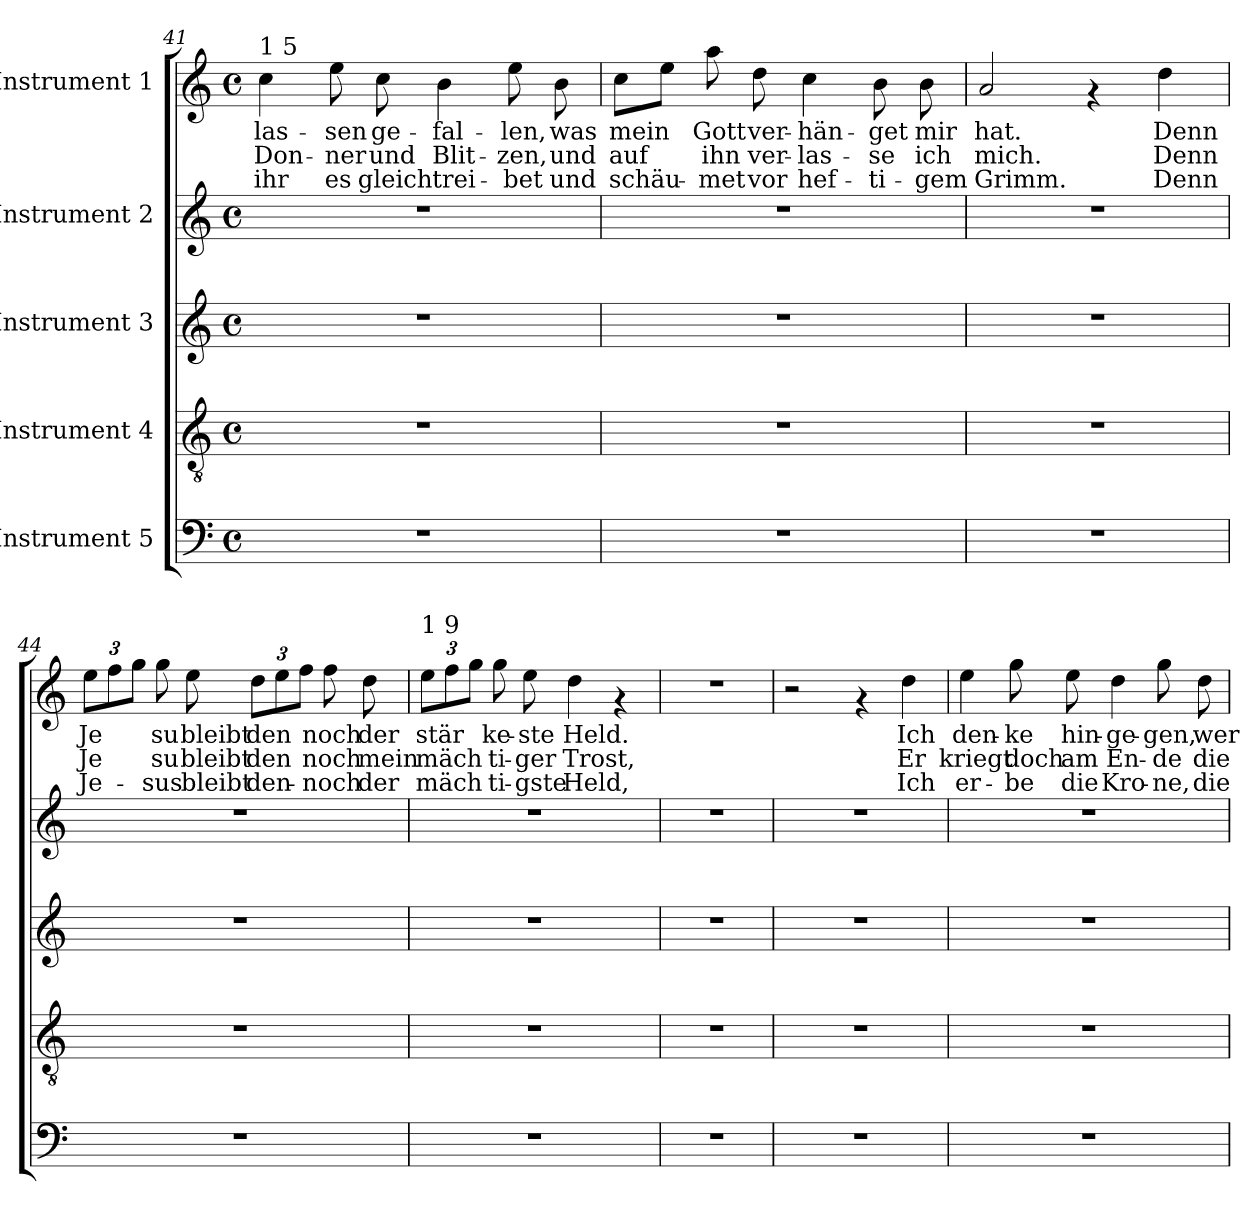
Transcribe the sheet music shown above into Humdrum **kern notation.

**kern	**kern	**kern	**kern	**kern	**text	**text	**text
*part5	*part4	*part3	*part2	*part1	*part1	*part1	*part1
*staff5	*staff4	*staff3	*staff2	*staff1	*staff1	*staff1	*staff1
*I"Instrument 5	*I"Instrument 4	*I"Instrument 3	*I"Instrument 2	*I"Instrument 1	*	*	*
!!LO:PB:g=z
*clefF4	*clefGv2	*clefG2	*clefG2	*clefG2	*	*	*
*k[]	*k[]	*k[]	*k[]	*k[]	*	*	*
*C:	*C:	*C:	*C:	*C:	*	*	*
*M4/4	*M4/4	*M4/4	*M4/4	*M4/4	*	*	*
*met(c)	*met(c)	*met(c)	*met(c)	*met(c)	*	*	*
=41	=41	=41	=41	=41	=41	=41	=41
!	!	!	!	!LO:TX:a:t=1 5	!	!	!
!	!	!	!	!	!LO:LY:b:cj	!LO:LY:b:cj	!LO:LY:b:cj
1r	1r	1r	1r	4cc\	las-	-Don-	-ihr
!	!	!	!	!	!LO:LY:b:cj	!LO:LY:b:cj	!LO:LY:b:cj
.	.	.	.	8ee\	sen	ner	es
!	!	!	!	!	!LO:LY:b:cj	!LO:LY:b:cj	!LO:LY:b:cj
.	.	.	.	8cc\	ge-	-und	gleich
!	!	!	!	!	!LO:LY:b:cj	!LO:LY:b:cj	!LO:LY:b:cj
.	.	.	.	4b\	fal-	-Blit-	-trei-
!	!	!	!	!	!LO:LY:b:cj	!LO:LY:b:cj	!LO:LY:b:cj
.	.	.	.	8ee\	-len,	zen,	bet
!	!	!	!	!	!LO:LY:b:cj	!LO:LY:b:cj	!LO:LY:b:cj
.	.	.	.	8b\	was	und	und
=42	=42	=42	=42	=42	=42	=42	=42
!	!	!	!	!	!LO:LY:b:cj	!LO:LY:b:cj	!LO:LY:b:cj
1r	1r	1r	1r	8cc\L	mein	auf	schäu-
!	!	!	!	!	!LO:LY:b:cj	!LO:LY:b:cj	!LO:LY:b:cj
.	.	.	.	8ee\J	--	-	.
!	!	!	!	!	!LO:LY:b:cj	!LO:LY:b:cj	!LO:LY:b:cj
.	.	.	.	8aa\	Gott	ihn	met
!	!	!	!	!	!LO:LY:b:cj	!LO:LY:b:cj	!LO:LY:b:cj
.	.	.	.	8dd\	ver-	-ver-	-vor
!	!	!	!	!	!LO:LY:b:cj	!LO:LY:b:cj	!LO:LY:b:cj
.	.	.	.	4cc\	hän-	-las-	-hef-
!	!	!	!	!	!LO:LY:b:cj	!LO:LY:b:cj	!LO:LY:b:cj
.	.	.	.	8b\	-get	se	ti-
!	!	!	!	!	!LO:LY:b:cj	!LO:LY:b:cj	!LO:LY:b:cj
.	.	.	.	8b\	-mir	ich	gem
=43	=43	=43	=43	=43	=43	=43	=43
!	!	!	!	!	!LO:LY:b:cj	!LO:LY:b:cj	!LO:LY:b:cj
1r	1r	1r	1r	2a/	hat.	mich.	Grimm.
.	.	.	.	4rf	.	.	.
!	!	!	!	!	!LO:LY:b:cj	!LO:LY:b:cj	!LO:LY:b:cj
.	.	.	.	4dd\	Denn	Denn	Denn
=44	=44	=44	=44	=44	=44	=44	=44
!	!	!	!	!	!LO:LY:b:cj	!LO:LY:b:cj	!LO:LY:b:cj
1r	1r	1r	1r	12ee\L	Je-	-Je-	-Je-
!	!	!	!	!	!LO:LY:b:cj	!LO:LY:b:cj	!LO:LY:b:cj
.	.	.	.	12ff\	--	-	.
!	!	!	!	!	!LO:LY:b:cj	!LO:LY:b:cj	!LO:LY:b:cj
.	.	.	.	12gg\J	-	-	.
!	!	!	!	!	!LO:LY:b:cj	!LO:LY:b:cj	!LO:LY:b:cj
.	.	.	.	8gg\	su	su	sus
!	!	!	!	!	!LO:LY:b:cj	!LO:LY:b:cj	!LO:LY:b:cj
.	.	.	.	8ee\	bleibt	bleibt	bleibt
!	!	!	!	!	!LO:LY:b:cj	!LO:LY:b:cj	!LO:LY:b:cj
.	.	.	.	12dd\L	den-	-den-	-den-
!	!	!	!	!	!LO:LY:b:cj	!LO:LY:b:cj	!LO:LY:b:cj
.	.	.	.	12ee\	--	-	.
!	!	!	!	!	!LO:LY:b:cj	!LO:LY:b:cj	!LO:LY:b:cj
.	.	.	.	12ff\J	-	-	.
!	!	!	!	!	!LO:LY:b:cj	!LO:LY:b:cj	!LO:LY:b:cj
.	.	.	.	8ff\	noch	noch	noch
!	!	!	!	!	!LO:LY:b:cj	!LO:LY:b:cj	!LO:LY:b:cj
.	.	.	.	8dd\	der	mein	der
!!LO:LB:g=z
=45	=45	=45	=45	=45	=45	=45	=45
!	!	!	!	!LO:TX:a:t=1 9	!	!	!
!	!	!	!	!	!LO:LY:b:cj	!LO:LY:b:cj	!LO:LY:b:cj
1r	1r	1r	1r	12ee\L	stär-	-mäch-	-mäch-
!	!	!	!	!	!LO:LY:b:cj	!LO:LY:b:cj	!LO:LY:b:cj
.	.	.	.	12ff\	--	--	--
!	!	!	!	!	!LO:LY:b:cj	!LO:LY:b:cj	!LO:LY:b:cj
.	.	.	.	12gg\J	--	--	--
!	!	!	!	!	!LO:LY:b:cj	!LO:LY:b:cj	!LO:LY:b:cj
.	.	.	.	8gg\	-ke-	-ti-	-ti-
!	!	!	!	!	!LO:LY:b:cj	!LO:LY:b:cj	!LO:LY:b:cj
.	.	.	.	8ee\	-ste	ger	gste
!	!	!	!	!	!LO:LY:b:cj	!LO:LY:b:cj	!LO:LY:b:cj
.	.	.	.	4dd\	Held.	Trost,	Held,
.	.	.	.	4rf	.	.	.
=46	=46	=46	=46	=46	=46	=46	=46
1r	1r	1r	1r	1r	.	.	.
=47	=47	=47	=47	=47	=47	=47	=47
1r	1r	1r	1r	2r	.	.	.
.	.	.	.	4rf	.	.	.
!	!	!	!	!	!LO:LY:b:cj	!LO:LY:b:cj	!LO:LY:b:cj
.	.	.	.	4dd\	Ich	Er	Ich
=48	=48	=48	=48	=48	=48	=48	=48
!	!	!	!	!	!LO:LY:b:cj	!LO:LY:b:cj	!LO:LY:b:cj
1r	1r	1r	1r	4ee\	den-	-kriegt	er-
!	!	!	!	!	!LO:LY:b:cj	!LO:LY:b:cj	!LO:LY:b:cj
.	.	.	.	8gg\	-ke	doch	be
!	!	!	!	!	!LO:LY:b:cj	!LO:LY:b:cj	!LO:LY:b:cj
.	.	.	.	8ee\	hin-	-am	die
!	!	!	!	!	!LO:LY:b:cj	!LO:LY:b:cj	!LO:LY:b:cj
.	.	.	.	4dd\	ge-	-En-	-Kro-
!	!	!	!	!	!LO:LY:b:cj	!LO:LY:b:cj	!LO:LY:b:cj
.	.	.	.	8gg\	-gen,	de	ne,
!	!	!	!	!	!LO:LY:b:cj	!LO:LY:b:cj	!LO:LY:b:cj
.	.	.	.	8dd\	wer	die	die
=	=	=	=	=	=	=	=
*-	*-	*-	*-	*-	*-	*-	*-
